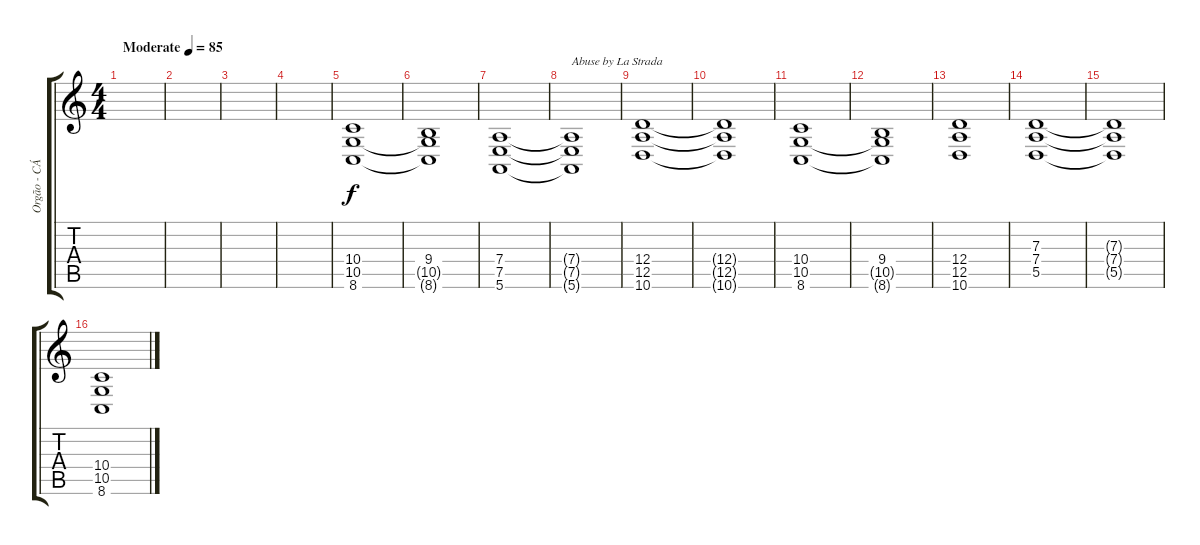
\track ("Orgão - CÁTIA" "Orgão - CÁ") {instrument reedorgan}
\staff {score tabs}
\tuning (E4 B3 G3 D3 A2 E2) {hide}
\ts (4 4)
\tempo (85 "Moderate")
\clef g2
\ks c
|
|
|
|
(10.4 10.5 8.6).1{txt ""} |
(9.4 10.5{t} 8.6{t}).1 |
(7.4 7.5 5.6).1 |
(7.4{t} 7.5{t} 5.6{t}).1{txt "Abuse by La Strada"} |
(12.4 12.5 10.6).1 |
(12.4{t} 12.5{t} 10.6{t}).1 |
(10.4 10.5 8.6).1 |
(9.4 10.5{t} 8.6{t}).1 |
(12.4 12.5 10.6).1 |
(7.3 7.4 5.5).1 |
(7.3{t} 7.4{t} 5.5{t}).1 |
(10.4 10.5 8.6).1
